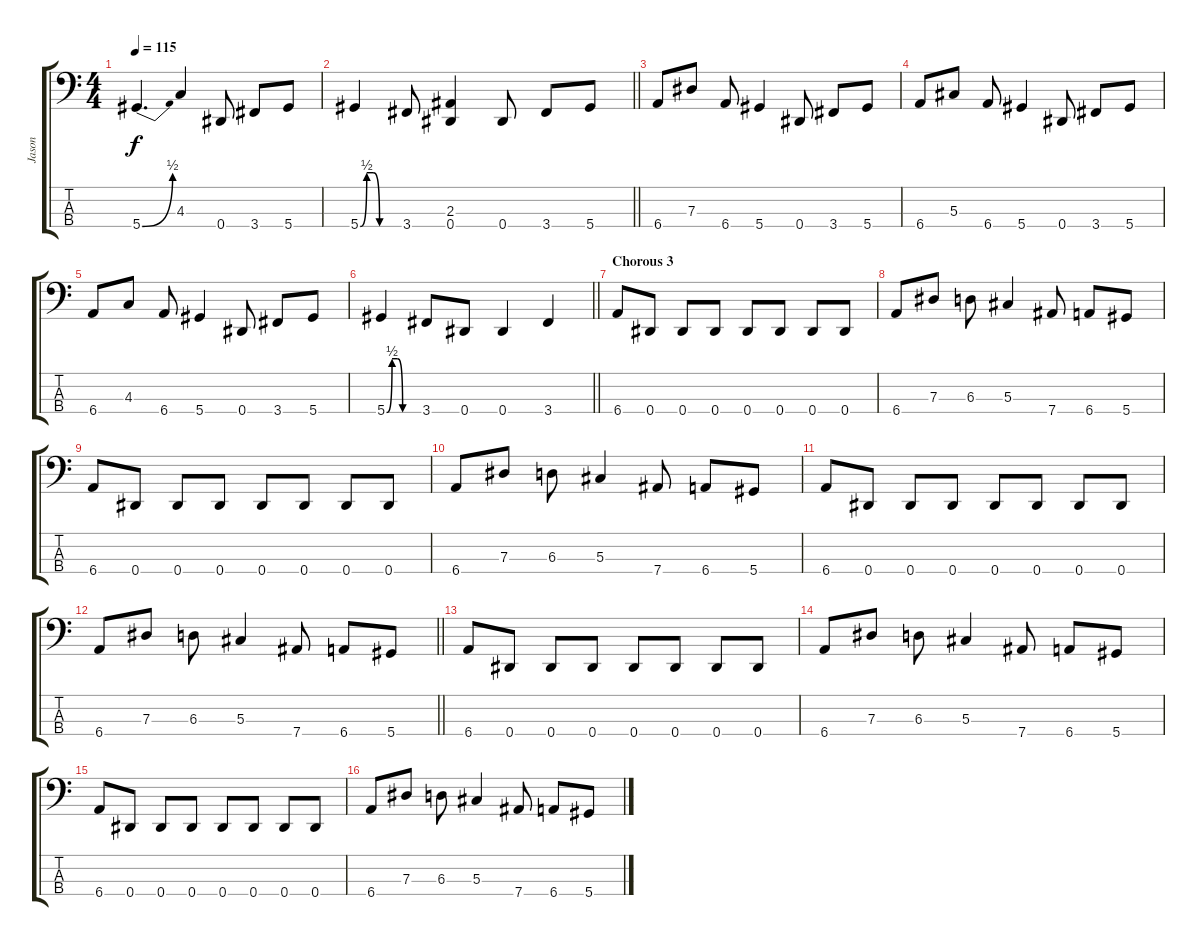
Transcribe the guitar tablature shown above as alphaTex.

\track ("Jason" "Jason") {instrument electricbassfinger}
\staff {score tabs}
\tuning (Gb2 Db2 Ab1 Eb1) {hide}
\ts (4 4)
\tempo 115
\clef f4
\ks c
5.4{be (bend 0 0 60 2)}.4{d dy f} 4.3.4 0.4.8 3.4.8 5.4.8 |
\barLineRight lightlight
5.4{be (custom 0 0 10 2 20 2 30 0 60 0)}.4 3.4.8 (2.3 0.4).4 0.4.8 3.4.8 5.4.8 |
\section ("" "")
6.4.8 7.3.8 6.4.8 5.4.4 0.4.8 3.4.8 5.4.8 |
6.4.8 5.3.8 6.4.8 5.4.4 0.4.8 3.4.8 5.4.8 |
6.4.8 4.3.8 6.4.8 5.4.4 0.4.8 3.4.8 5.4.8 |
\barLineRight lightlight
5.4{be (custom 0 0 10 2 20 2 30 0 60 0)}.4 3.4.8 0.4.8 0.4.4 3.4.4 |
\section ("" "Chorous 3")
6.4.8 0.4.8 0.4.8 0.4.8 0.4.8 0.4.8 0.4.8 0.4.8 |
6.4.8 7.3.8 6.3.8 5.3.4 7.4.8 6.4.8 5.4.8 |
6.4.8 0.4.8 0.4.8 0.4.8 0.4.8 0.4.8 0.4.8 0.4.8 |
6.4.8 7.3.8 6.3.8 5.3.4 7.4.8 6.4.8 5.4.8 |
6.4.8 0.4.8 0.4.8 0.4.8 0.4.8 0.4.8 0.4.8 0.4.8 |
\barLineRight lightlight
6.4.8 7.3.8 6.3.8 5.3.4 7.4.8 6.4.8 5.4.8 |
\section ("" "")
6.4.8 0.4.8 0.4.8 0.4.8 0.4.8 0.4.8 0.4.8 0.4.8 |
6.4.8 7.3.8 6.3.8 5.3.4 7.4.8 6.4.8 5.4.8 |
6.4.8 0.4.8 0.4.8 0.4.8 0.4.8 0.4.8 0.4.8 0.4.8 |
6.4.8 7.3.8 6.3.8 5.3.4 7.4.8 6.4.8 5.4.8
